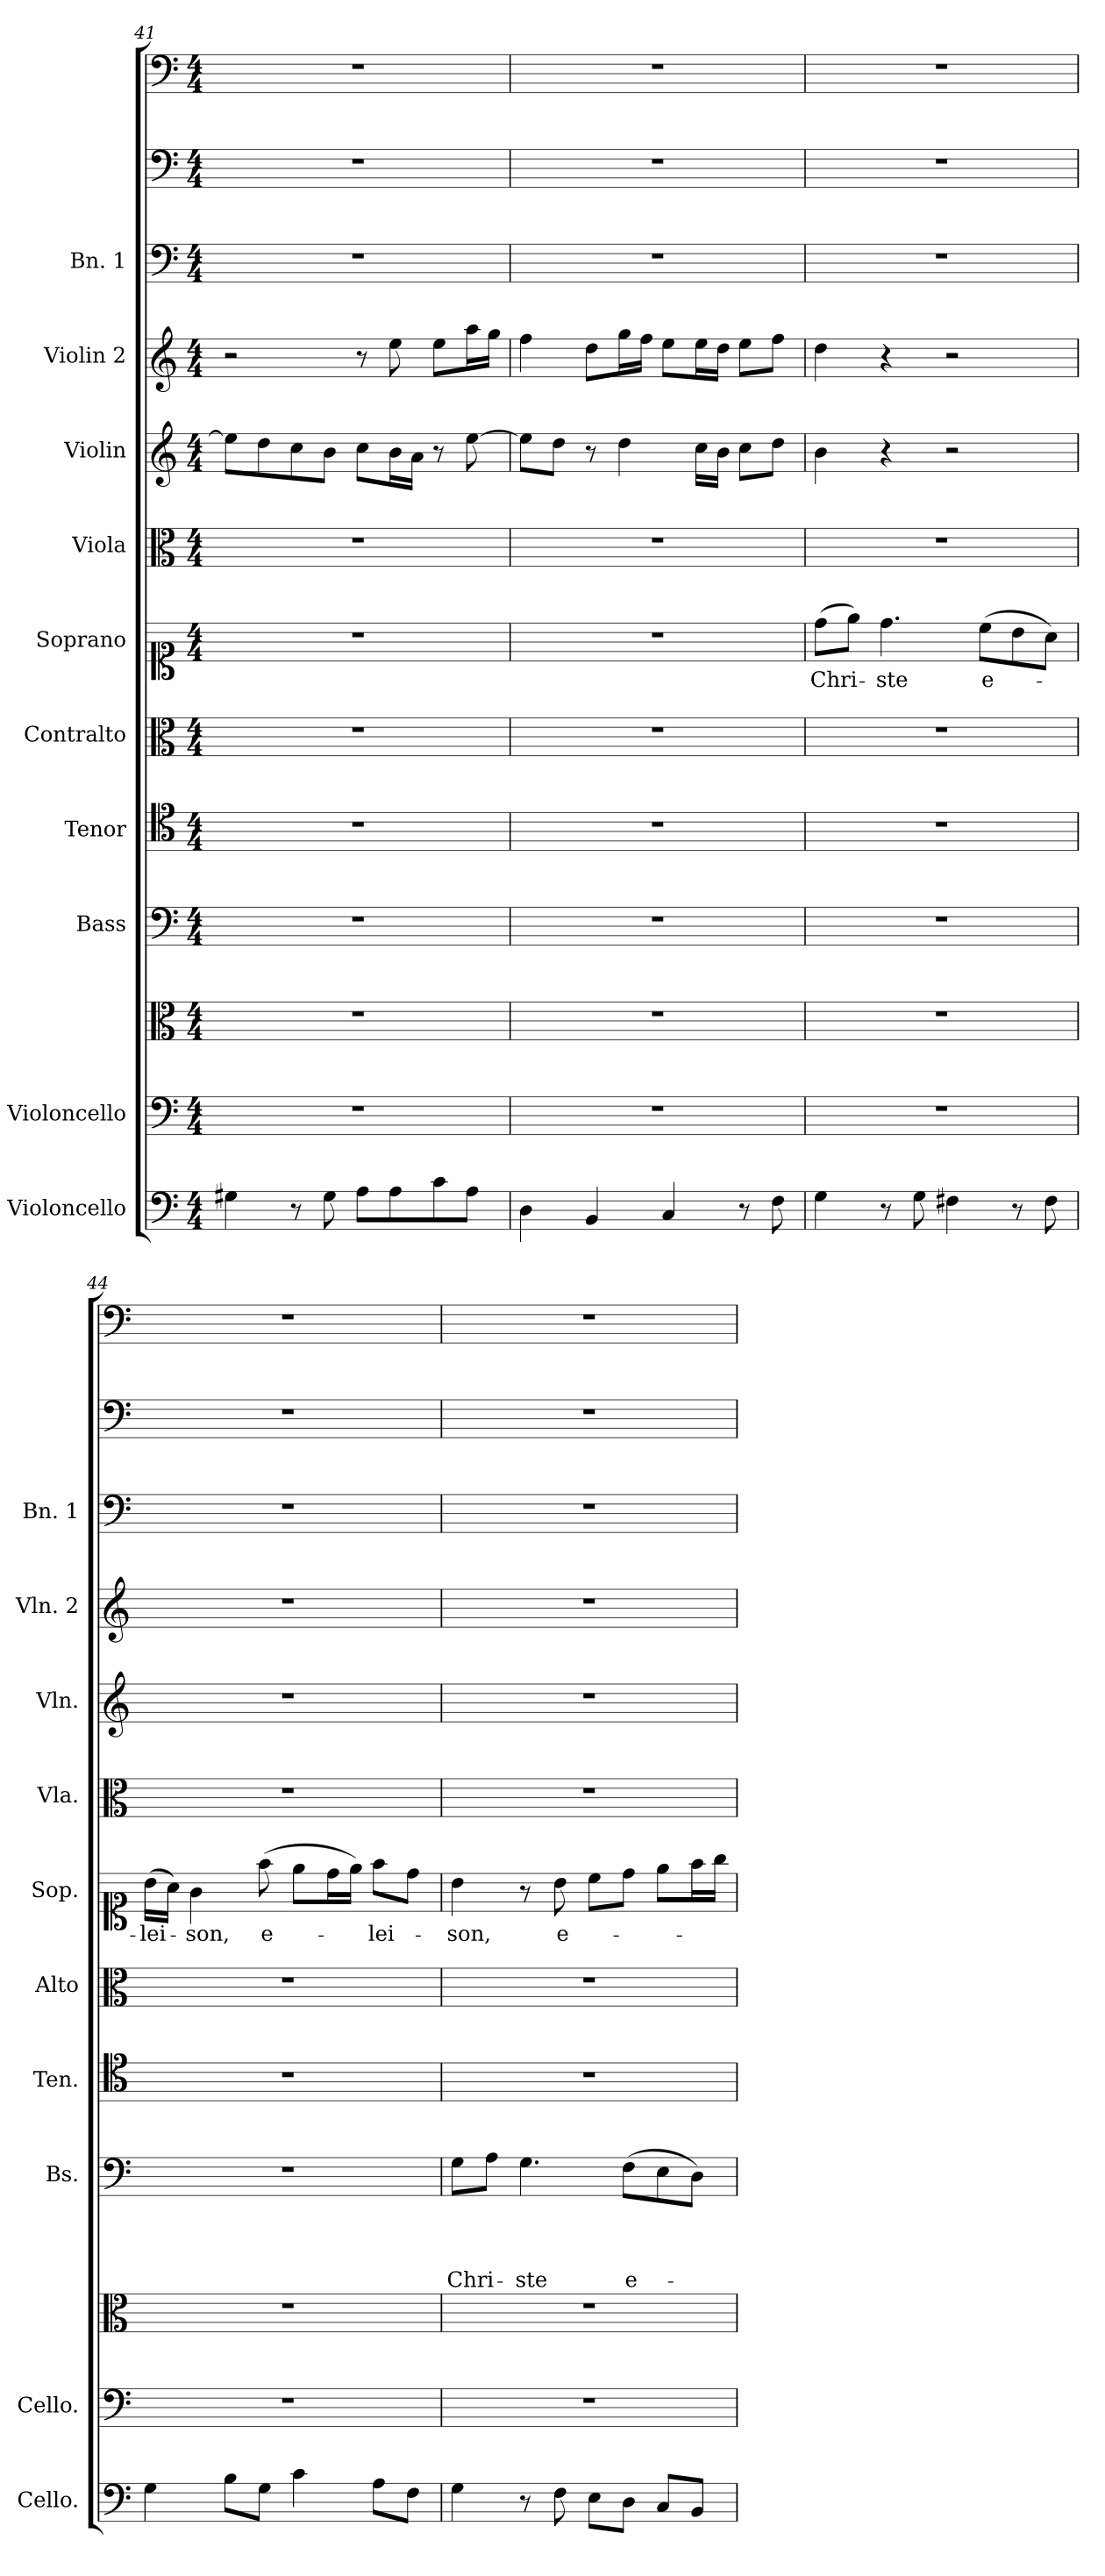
**kern	**kern	**kern	**kern	**text	**text	**text	**text	**kern	**kern	**kern	**text	**kern	**kern	**kern	**kern	**kern	**kern
*part13	*part12	*part11	*part10	*part10	*part10	*part10	*part10	*part9	*part8	*part7	*part7	*part6	*part5	*part4	*part3	*part2	*part1
*staff13	*staff12	*staff11	*staff10	*staff10	*staff10	*staff10	*staff10	*staff9	*staff8	*staff7	*staff7	*staff6	*staff5	*staff4	*staff3	*staff2	*staff1
*I"Violoncello	*I"Violoncello	*	*I"Bass	*	*	*	*	*I"Tenor	*I"Contralto	*I"Soprano	*	*I"Viola	*I"Violin	*I"Violin 2	*I"Bn. 1	*	*
*I'Cello.	*I'Cello.	*	*I'Bs.	*	*	*	*	*I'Ten.	*I'Alto	*I'Sop.	*	*I'Vla.	*I'Vln.	*I'Vln. 2	*I'Bn. 1	*	*
*clefF4	*clefF4	*clefC3	*clefF4	*	*	*	*	*clefC4	*clefC3	*clefC1	*	*clefC3	*clefG2	*clefG2	*clefF4	*clefF4	*clefF4
*	*	*	*	*	*	*	*	*ITrd7c12	*	*	*	*	*	*	*	*	*
*k[]	*k[]	*k[]	*k[]	*	*	*	*	*k[]	*k[]	*k[]	*	*k[]	*k[]	*k[]	*k[]	*k[]	*k[]
*C:	*C:	*C:	*C:	*	*	*	*	*C:	*C:	*C:	*	*C:	*C:	*C:	*C:	*C:	*C:
*M4/4	*M4/4	*M4/4	*M4/4	*	*	*	*	*M4/4	*M4/4	*M4/4	*	*M4/4	*M4/4	*M4/4	*M4/4	*M4/4	*M4/4
=41	=41	=41	=41	=41	=41	=41	=41	=41	=41	=41	=41	=41	=41	=41	=41	=41	=41
4G#X\	1r	1r	1r	.	.	.	.	1r	1r	1r	.	1r	8ee\L]	2r	1r	1r	1r
.	.	.	.	.	.	.	.	.	.	.	.	.	8dd\	.	.	.	.
8r	.	.	.	.	.	.	.	.	.	.	.	.	8cc\	.	.	.	.
8G#\	.	.	.	.	.	.	.	.	.	.	.	.	8b\J	.	.	.	.
8A\L	.	.	.	.	.	.	.	.	.	.	.	.	8cc\L	8r	.	.	.
8A\	.	.	.	.	.	.	.	.	.	.	.	.	16b\L	8ee\	.	.	.
.	.	.	.	.	.	.	.	.	.	.	.	.	16a\JJ	.	.	.	.
8c\	.	.	.	.	.	.	.	.	.	.	.	.	8r	8ee\L	.	.	.
8A\J	.	.	.	.	.	.	.	.	.	.	.	.	[>8ee\	16aa\L	.	.	.
.	.	.	.	.	.	.	.	.	.	.	.	.	.	16gg\JJ	.	.	.
=42	=42	=42	=42	=42	=42	=42	=42	=42	=42	=42	=42	=42	=42	=42	=42	=42	=42
4D\	1r	1r	1r	.	.	.	.	1r	1r	1r	.	1r	8ee\L]	4ff\	1r	1r	1r
.	.	.	.	.	.	.	.	.	.	.	.	.	8dd\J	.	.	.	.
4BB/	.	.	.	.	.	.	.	.	.	.	.	.	8r	8dd\L	.	.	.
.	.	.	.	.	.	.	.	.	.	.	.	.	4dd\	16gg\L	.	.	.
.	.	.	.	.	.	.	.	.	.	.	.	.	.	16ff\JJ	.	.	.
4C/	.	.	.	.	.	.	.	.	.	.	.	.	.	8ee\L	.	.	.
.	.	.	.	.	.	.	.	.	.	.	.	.	16cc\LL	16ee\L	.	.	.
.	.	.	.	.	.	.	.	.	.	.	.	.	16b\JJ	16dd\JJ	.	.	.
8r	.	.	.	.	.	.	.	.	.	.	.	.	8cc\L	8ee\L	.	.	.
8F\	.	.	.	.	.	.	.	.	.	.	.	.	8dd\J	8ff\J	.	.	.
=43	=43	=43	=43	=43	=43	=43	=43	=43	=43	=43	=43	=43	=43	=43	=43	=43	=43
!	!	!	!	!	!	!	!	!	!	!	!LO:LY:b	!	!	!	!	!	!
4G\	1r	1r	1r	.	.	.	.	1r	1r	(>8dd\L	Chri-	1r	4b\	4dd\	1r	1r	1r
.	.	.	.	.	.	.	.	.	.	8ee\J)	.	.	.	.	.	.	.
!	!	!	!	!	!	!	!	!	!	!	!LO:LY:b	!	!	!	!	!	!
8r	.	.	.	.	.	.	.	.	.	4.dd\	-ste	.	4r	4r	.	.	.
8G\	.	.	.	.	.	.	.	.	.	.	.	.	.	.	.	.	.
4F#X\	.	.	.	.	.	.	.	.	.	.	.	.	2r	2r	.	.	.
!	!	!	!	!	!	!	!	!	!	!	!LO:LY:b	!	!	!	!	!	!
.	.	.	.	.	.	.	.	.	.	(>8cc\L	e-	.	.	.	.	.	.
8r	.	.	.	.	.	.	.	.	.	8b\	.	.	.	.	.	.	.
8F#\	.	.	.	.	.	.	.	.	.	8a\J)	.	.	.	.	.	.	.
!!LO:PB:g=z
=44	=44	=44	=44	=44	=44	=44	=44	=44	=44	=44	=44	=44	=44	=44	=44	=44	=44
!	!	!	!	!	!	!	!	!	!	!	!LO:LY:b	!	!	!	!	!	!
4G\	1r	1r	1r	.	.	.	.	1r	1r	(>16b\LL	-lei-	1r	1r	1r	1r	1r	1r
.	.	.	.	.	.	.	.	.	.	16a\JJ)	.	.	.	.	.	.	.
!	!	!	!	!	!	!	!	!	!	!	!LO:LY:b	!	!	!	!	!	!
.	.	.	.	.	.	.	.	.	.	4g\	-son,	.	.	.	.	.	.
8B\L	.	.	.	.	.	.	.	.	.	.	.	.	.	.	.	.	.
!	!	!	!	!	!	!	!	!	!	!	!LO:LY:b	!	!	!	!	!	!
8G\J	.	.	.	.	.	.	.	.	.	(>8ff\	e-	.	.	.	.	.	.
4c\	.	.	.	.	.	.	.	.	.	8ee\L	.	.	.	.	.	.	.
.	.	.	.	.	.	.	.	.	.	16dd\L	.	.	.	.	.	.	.
.	.	.	.	.	.	.	.	.	.	16ee\JJ)	.	.	.	.	.	.	.
!	!	!	!	!	!	!	!	!	!	!	!LO:LY:b	!	!	!	!	!	!
8A\L	.	.	.	.	.	.	.	.	.	8ff\L	-lei-	.	.	.	.	.	.
8F\J	.	.	.	.	.	.	.	.	.	8dd\J	.	.	.	.	.	.	.
=45	=45	=45	=45	=45	=45	=45	=45	=45	=45	=45	=45	=45	=45	=45	=45	=45	=45
!	!	!	!	!	!	!	!LO:LY:b	!	!	!	!LO:LY:b	!	!	!	!	!	!
4G\	1r	1r	8G\L	.	.	.	Chri-	1r	1r	4b\	-son,	1r	1r	1r	1r	1r	1r
.	.	.	8A\J	.	.	.	.	.	.	.	.	.	.	.	.	.	.
!	!	!	!	!	!	!	!LO:LY:b	!	!	!	!	!	!	!	!	!	!
8r	.	.	4.G\	.	.	.	-ste	.	.	8r	.	.	.	.	.	.	.
!	!	!	!	!	!	!	!	!	!	!	!LO:LY:b	!	!	!	!	!	!
8F\	.	.	.	.	.	.	.	.	.	8b\	e-	.	.	.	.	.	.
8E\L	.	.	.	.	.	.	.	.	.	8cc\L	.	.	.	.	.	.	.
!	!	!	!	!	!	!	!LO:LY:b	!	!	!	!	!	!	!	!	!	!
8D\J	.	.	(>8F\L	.	.	.	e-	.	.	8dd\J	.	.	.	.	.	.	.
8C/L	.	.	8E\	.	.	.	.	.	.	8ee\L	.	.	.	.	.	.	.
8BB/J	.	.	8D\J)	.	.	.	.	.	.	16ff\L	.	.	.	.	.	.	.
.	.	.	.	.	.	.	.	.	.	16gg\JJ	.	.	.	.	.	.	.
=	=	=	=	=	=	=	=	=	=	=	=	=	=	=	=	=	=
*-	*-	*-	*-	*-	*-	*-	*-	*-	*-	*-	*-	*-	*-	*-	*-	*-	*-
